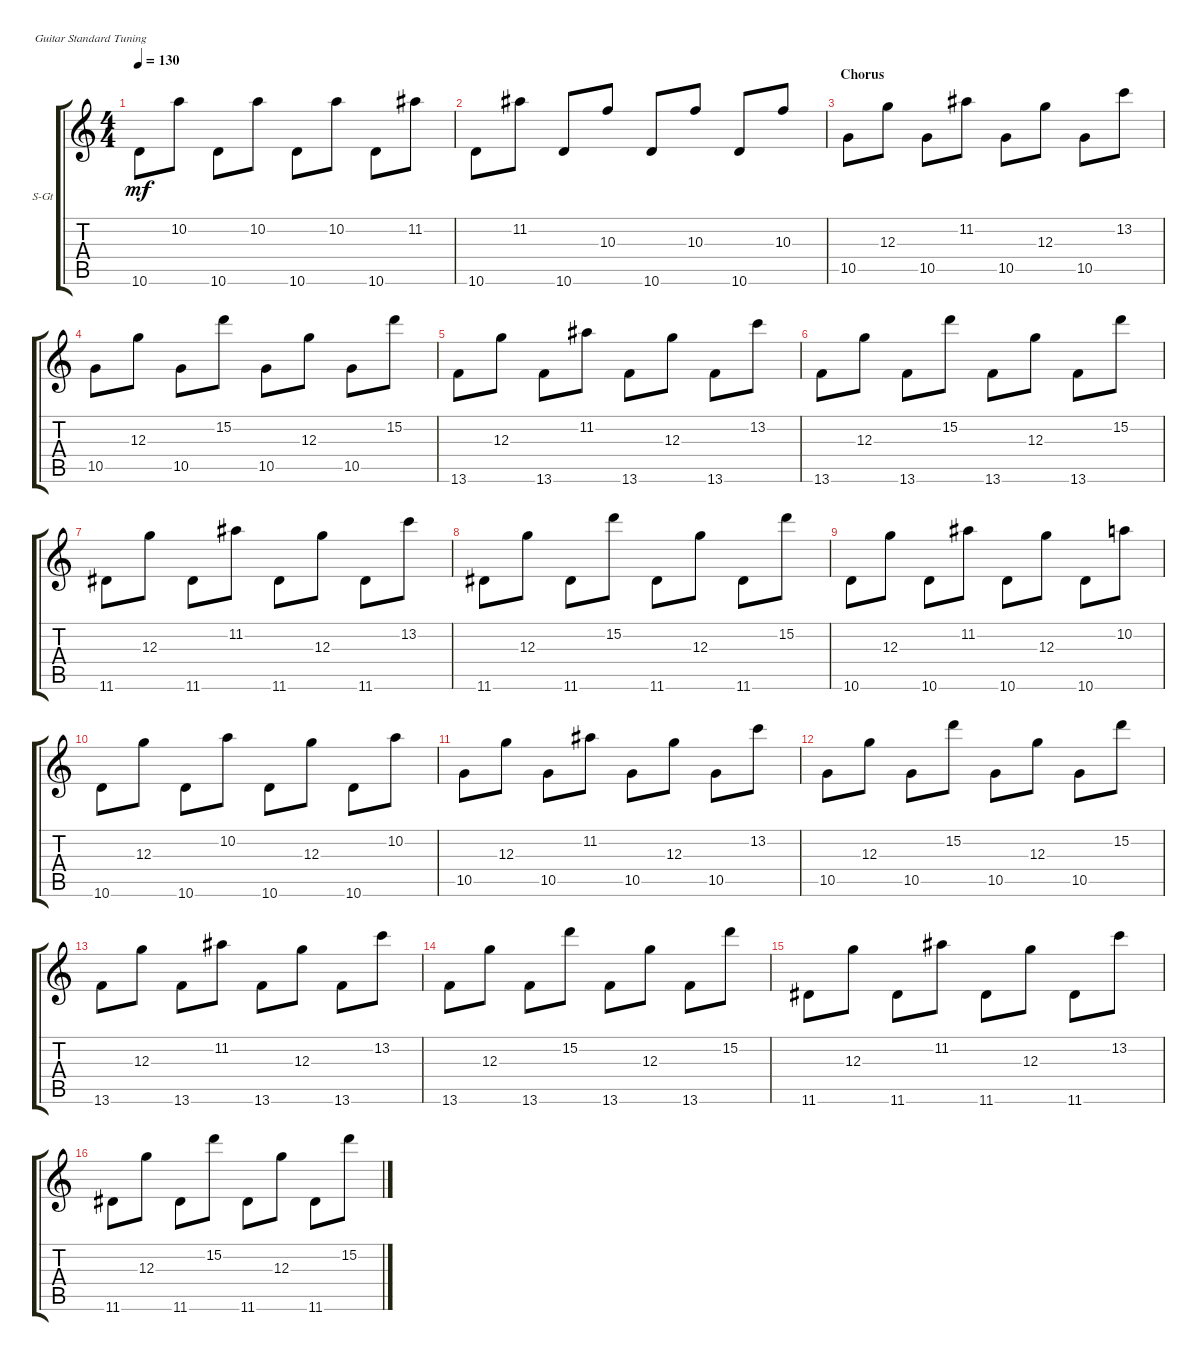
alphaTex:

\defaultSystemsLayout 4
\bracketExtendMode groupsimilarinstruments
\firstSystemTrackNameOrientation horizontal
\otherSystemsTrackNameOrientation horizontal
\track ("Steel Guitar" "S-Gt") {instrument acousticguitarsteel}
\staff {score tabs}
\tuning (E4 B3 G3 D3 A2 E2)
\ts (4 4)
\tempo 130
\clef g2
\ks c
10.6.8{dy mf} 10.2.8 10.6.8 10.2.8 10.6.8 10.2.8 10.6.8 11.2.8 |
10.6.8 11.2.8 10.6.8 10.3.8 10.6.8 10.3.8 10.6.8 10.3.8 |
\section ("" "Chorus")
10.5.8 12.3.8 10.5.8 11.2.8 10.5.8 12.3.8 10.5.8 13.2.8 |
10.5.8 12.3.8 10.5.8 15.2.8 10.5.8 12.3.8 10.5.8 15.2.8 |
13.6.8 12.3.8 13.6.8 11.2.8 13.6.8 12.3.8 13.6.8 13.2.8 |
13.6.8 12.3.8 13.6.8 15.2.8 13.6.8 12.3.8 13.6.8 15.2.8 |
11.6.8 12.3.8 11.6.8 11.2.8 11.6.8 12.3.8 11.6.8 13.2.8 |
11.6.8 12.3.8 11.6.8 15.2.8 11.6.8 12.3.8 11.6.8 15.2.8 |
10.6.8 12.3.8 10.6.8 11.2.8 10.6.8 12.3.8 10.6.8 10.2.8 |
10.6.8 12.3.8 10.6.8 10.2.8 10.6.8 12.3.8 10.6.8 10.2.8 |
10.5.8 12.3.8 10.5.8 11.2.8 10.5.8 12.3.8 10.5.8 13.2.8 |
10.5.8 12.3.8 10.5.8 15.2.8 10.5.8 12.3.8 10.5.8 15.2.8 |
13.6.8 12.3.8 13.6.8 11.2.8 13.6.8 12.3.8 13.6.8 13.2.8 |
13.6.8 12.3.8 13.6.8 15.2.8 13.6.8 12.3.8 13.6.8 15.2.8 |
11.6.8 12.3.8 11.6.8 11.2.8 11.6.8 12.3.8 11.6.8 13.2.8 |
11.6.8 12.3.8 11.6.8 15.2.8 11.6.8 12.3.8 11.6.8 15.2.8
